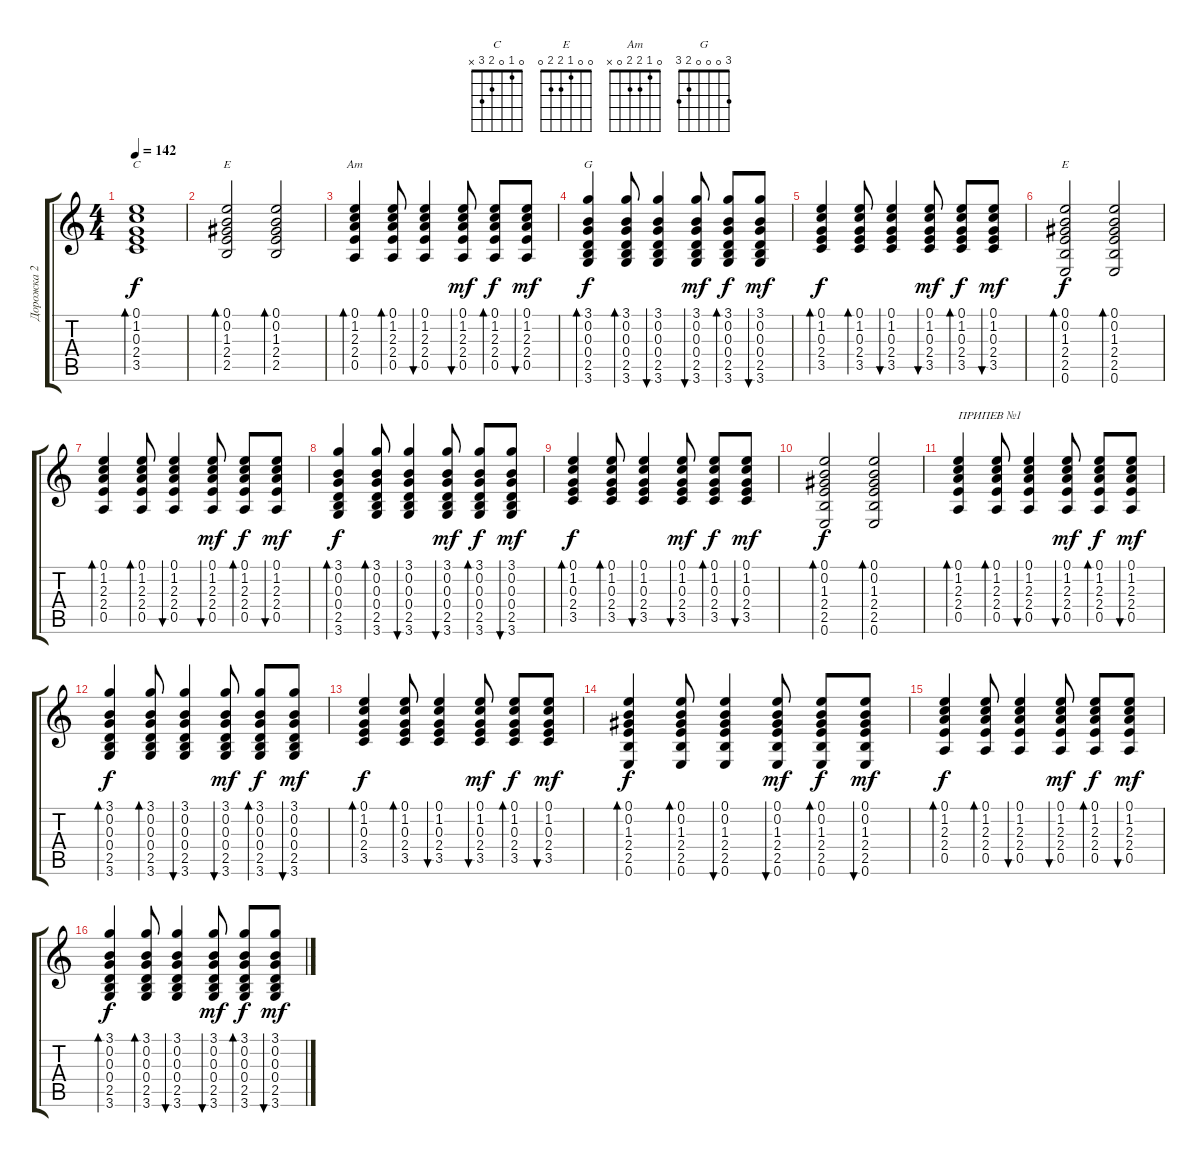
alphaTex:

\track ("Дорожка 2" "Дорожка 2") {instrument acousticguitarsteel}
\staff {score tabs}
\tuning (E4 B3 G3 D3 A2 E2) {hide}
\chord ("C" 0 1 0 2 3 x)
\chord ("E" x 0 1 2 2 x)
\chord ("Am" 0 1 2 2 0 x)
\chord ("G" 3 0 0 0 2 3)
\chord ("E" 0 0 1 2 2 0)
\ts (4 4)
\tempo 142
\clef g2
\ks c
(0.1 1.2 0.3 2.4 3.5).1{bd 60 ch "C" dy f} |
(0.1 0.2 1.3 2.4 2.5).2{bd 60 ch "E"} (0.1 0.2 1.3 2.4 2.5).2{bd 60} |
(0.1 1.2 2.3 2.4 0.5).4{bd 60 ch "Am"} (0.1 1.2 2.3 2.4 0.5).8{bd 60} (0.1 1.2 2.3 2.4 0.5).4{bu 60} (0.1 1.2 2.3 2.4 0.5).8{bu 60 dy mf} (0.1 1.2 2.3 2.4 0.5).8{bd 60 dy f} (0.1 1.2 2.3 2.4 0.5).8{bu 60 dy mf} |
(3.1 0.2 0.3 0.4 2.5 3.6).4{bd 60 ch "G" dy f} (3.1 0.2 0.3 0.4 2.5 3.6).8{bd 60} (3.1 0.2 0.3 0.4 2.5 3.6).4{bu 60} (3.1 0.2 0.3 0.4 2.5 3.6).8{bu 60 dy mf} (3.1 0.2 0.3 0.4 2.5 3.6).8{bd 60 dy f} (3.1 0.2 0.3 0.4 2.5 3.6).8{bu 60 dy mf} |
(0.1 1.2 0.3 2.4 3.5).4{bd 60 dy f} (0.1 1.2 0.3 2.4 3.5).8{bd 60} (0.1 1.2 0.3 2.4 3.5).4{bu 60} (0.1 1.2 0.3 2.4 3.5).8{bu 60 dy mf} (0.1 1.2 0.3 2.4 3.5).8{bd 60 dy f} (0.1 1.2 0.3 2.4 3.5).8{bu 60 dy mf} |
(0.1 0.2 1.3 2.4 2.5 0.6).2{bd 60 ch "E" dy f} (0.1 0.2 1.3 2.4 2.5 0.6).2{bd 60} |
(0.1 1.2 2.3 2.4 0.5).4{bd 60} (0.1 1.2 2.3 2.4 0.5).8{bd 60} (0.1 1.2 2.3 2.4 0.5).4{bu 60} (0.1 1.2 2.3 2.4 0.5).8{bu 60 dy mf} (0.1 1.2 2.3 2.4 0.5).8{bd 60 dy f} (0.1 1.2 2.3 2.4 0.5).8{bu 60 dy mf} |
(3.1 0.2 0.3 0.4 2.5 3.6).4{bd 60 dy f} (3.1 0.2 0.3 0.4 2.5 3.6).8{bd 60} (3.1 0.2 0.3 0.4 2.5 3.6).4{bu 60} (3.1 0.2 0.3 0.4 2.5 3.6).8{bu 60 dy mf} (3.1 0.2 0.3 0.4 2.5 3.6).8{bd 60 dy f} (3.1 0.2 0.3 0.4 2.5 3.6).8{bu 60 dy mf} |
(0.1 1.2 0.3 2.4 3.5).4{bd 60 dy f} (0.1 1.2 0.3 2.4 3.5).8{bd 60} (0.1 1.2 0.3 2.4 3.5).4{bu 60} (0.1 1.2 0.3 2.4 3.5).8{bu 60 dy mf} (0.1 1.2 0.3 2.4 3.5).8{bd 60 dy f} (0.1 1.2 0.3 2.4 3.5).8{bu 60 dy mf} |
(0.1 0.2 1.3 2.4 2.5 0.6).2{bd 60 dy f} (0.1 0.2 1.3 2.4 2.5 0.6).2{bd 60} |
(0.1 1.2 2.3 2.4 0.5).4{bd 60 txt "ПРИПЕВ №1"} (0.1 1.2 2.3 2.4 0.5).8{bd 60} (0.1 1.2 2.3 2.4 0.5).4{bu 60} (0.1 1.2 2.3 2.4 0.5).8{bu 60 dy mf} (0.1 1.2 2.3 2.4 0.5).8{bd 60 dy f} (0.1 1.2 2.3 2.4 0.5).8{bu 60 dy mf} |
(3.1 0.2 0.3 0.4 2.5 3.6).4{bd 60 dy f} (3.1 0.2 0.3 0.4 2.5 3.6).8{bd 60} (3.1 0.2 0.3 0.4 2.5 3.6).4{bu 60} (3.1 0.2 0.3 0.4 2.5 3.6).8{bu 60 dy mf} (3.1 0.2 0.3 0.4 2.5 3.6).8{bd 60 dy f} (3.1 0.2 0.3 0.4 2.5 3.6).8{bu 60 dy mf} |
(0.1 1.2 0.3 2.4 3.5).4{bd 60 dy f} (0.1 1.2 0.3 2.4 3.5).8{bd 60} (0.1 1.2 0.3 2.4 3.5).4{bu 60} (0.1 1.2 0.3 2.4 3.5).8{bu 60 dy mf} (0.1 1.2 0.3 2.4 3.5).8{bd 60 dy f} (0.1 1.2 0.3 2.4 3.5).8{bu 60 dy mf} |
(0.1 0.2 1.3 2.4 2.5 0.6).4{bd 60 dy f} (0.1 0.2 1.3 2.4 2.5 0.6).8{bd 60} (0.1 0.2 1.3 2.4 2.5 0.6).4{bu 60} (0.1 0.2 1.3 2.4 2.5 0.6).8{bu 60 dy mf} (0.1 0.2 1.3 2.4 2.5 0.6).8{bd 60 dy f} (0.1 0.2 1.3 2.4 2.5 0.6).8{bu 60 dy mf} |
(0.1 1.2 2.3 2.4 0.5).4{bd 60 dy f} (0.1 1.2 2.3 2.4 0.5).8{bd 60} (0.1 1.2 2.3 2.4 0.5).4{bu 60} (0.1 1.2 2.3 2.4 0.5).8{bu 60 dy mf} (0.1 1.2 2.3 2.4 0.5).8{bd 60 dy f} (0.1 1.2 2.3 2.4 0.5).8{bu 60 dy mf} |
(3.1 0.2 0.3 0.4 2.5 3.6).4{bd 60 dy f} (3.1 0.2 0.3 0.4 2.5 3.6).8{bd 60} (3.1 0.2 0.3 0.4 2.5 3.6).4{bu 60} (3.1 0.2 0.3 0.4 2.5 3.6).8{bu 60 dy mf} (3.1 0.2 0.3 0.4 2.5 3.6).8{bd 60 dy f} (3.1 0.2 0.3 0.4 2.5 3.6).8{bu 60 dy mf}
